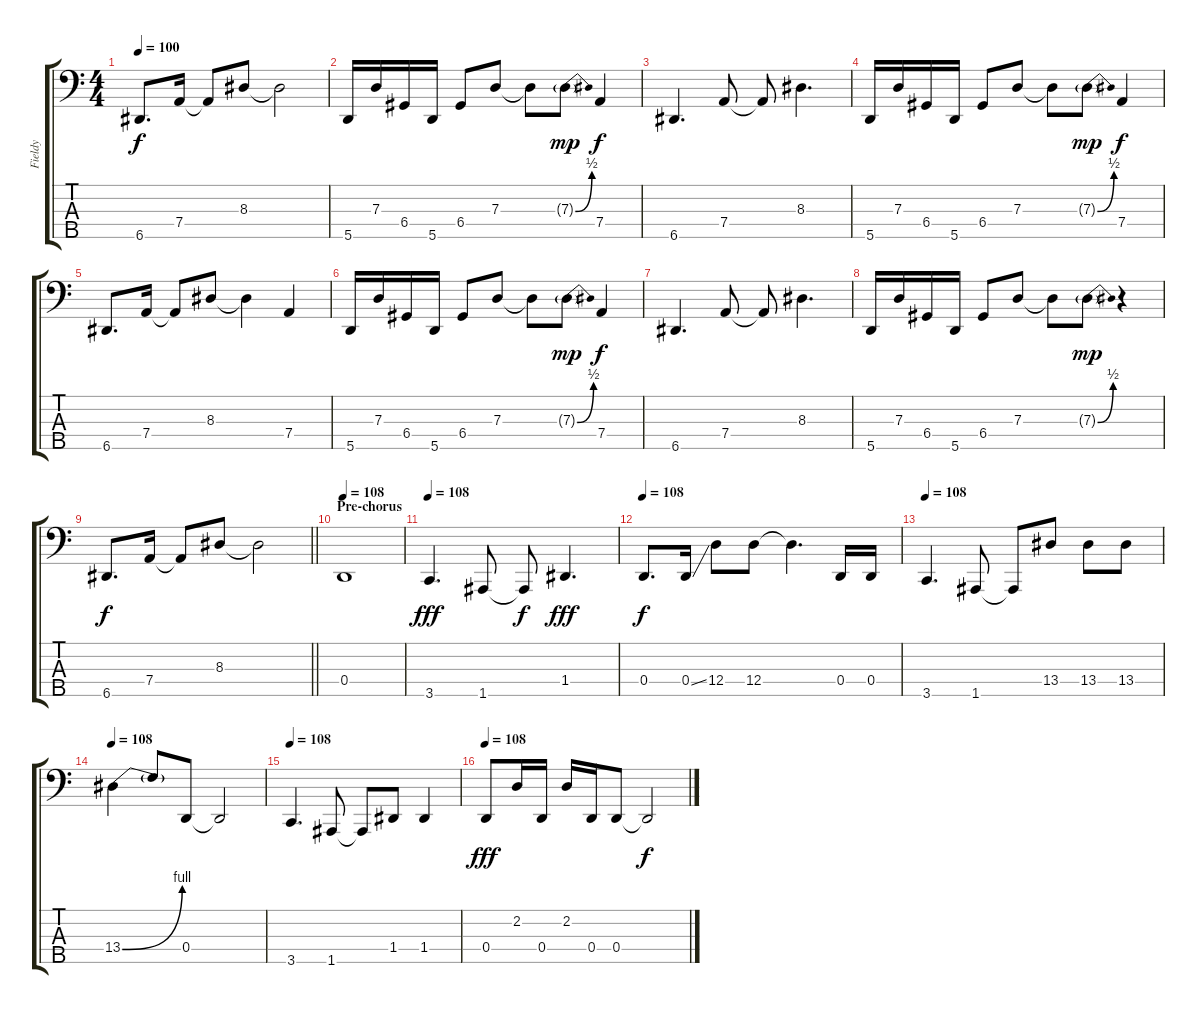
\track ("Fieldy" "Fieldy") {instrument electricbassfinger}
\staff {score tabs}
\tuning (F2 C2 G1 D1 A0) {hide}
\ts (4 4)
\tempo 100
\clef f4
\ks c
6.5.8{d dy f} 7.4.16 7.4{t}.8 8.3.8 8.3{t}.2 |
5.5.16 7.3.16 6.4.16 5.5.16 6.4.8 7.3.8 7.3{t}.8 7.3{be (bend 0 0 60 2) g}.8{dy mp} 7.4.4{dy f} |
6.5.4{d} 7.4.8 7.4{t}.8 8.3.4{d} |
5.5.16 7.3.16 6.4.16 5.5.16 6.4.8 7.3.8 7.3{t}.8 7.3{be (bend 0 0 60 2) g}.8{dy mp} 7.4.4{dy f} |
6.5.8{d} 7.4.16 7.4{t}.8 8.3.8 8.3{t}.4 7.4.4 |
5.5.16 7.3.16 6.4.16 5.5.16 6.4.8 7.3.8 7.3{t}.8 7.3{be (bend 0 0 60 2) g}.8{dy mp} 7.4.4{dy f} |
6.5.4{d} 7.4.8 7.4{t}.8 8.3.4{d} |
5.5.16 7.3.16 6.4.16 5.5.16 6.4.8 7.3.8 7.3{t}.8 7.3{be (bend 0 0 60 2) g}.8{dy mp} r.4 |
\barLineRight lightlight
6.5.8{d dy f} 7.4.16 7.4{t}.8 8.3.8 8.3{t}.2 |
\section ("" "Pre-chorus")
\tempo 108
0.4.1{instrument slapbass1} |
\tempo 108
3.5.4{d dy fff instrument slapbass1} 1.5.8 1.5{t}.8{dy f} 1.4.4{d dy fff} |
\tempo 108
0.4.8{d dy f instrument slapbass1} 0.4{ss}.16 12.4.8 12.4.8 12.4{t}.4{d} 0.4.16 0.4.16 |
\tempo 108
3.5.4{d instrument slapbass1} 1.5.8 1.5{t}.8 13.4.8 13.4.8 13.4.8 |
\tempo 108
13.4{be (bend 0 0 60 4)}.4{instrument slapbass1} 13.4{t}.8 0.4.8 0.4{t}.2 |
\tempo 108
3.5.4{d instrument slapbass1} 1.5.8 1.5{t}.8 1.4.8 1.4.4 |
\tempo 108
0.4.8{dy fff instrument slapbass1} 2.2.16 0.4.16 2.2.16 0.4.16 0.4.8 0.4{t}.2{dy f}
